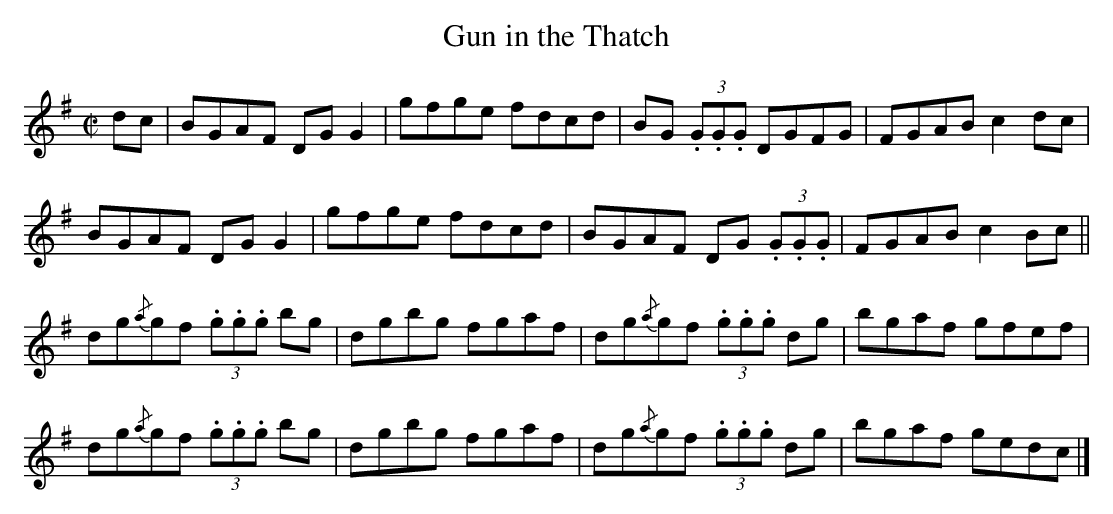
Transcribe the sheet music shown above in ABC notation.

X:1
U: ~ = !turn!
T:Gun in the Thatch
M:C|
L:1/8
K:G
dc | BGAF DG G2 | gfge fdcd | BG (3.G.G.G DGFG | FGAB c2 dc |
BGAF DG G2 | gfge fdcd | BGAF DG (3.G.G.G | FGAB c2 Bc ||
dg{/a}gf (3.g.g.g bg | dgbg fgaf | dg{/a}gf (3.g.g.g dg | bgaf gfef |
dg{/a}gf (3.g.g.g bg | dgbg fgaf | dg{/a}gf (3.g.g.g dg | bgaf gedc |]
